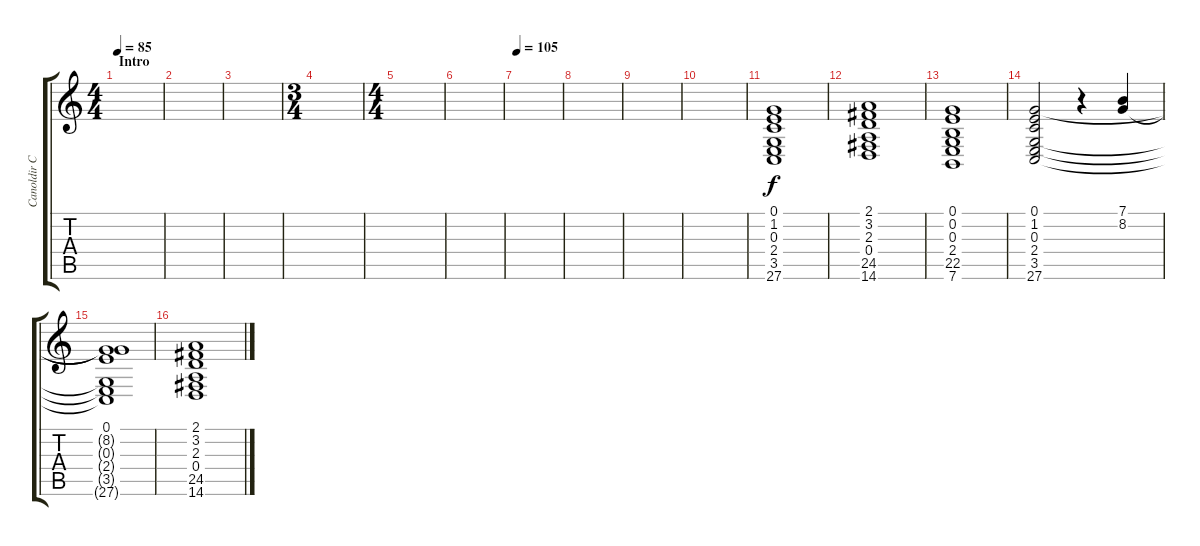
\track ("Canoldir Choir" "Canoldir C") {instrument choiraahs}
\staff {score tabs}
\tuning (E4 B3 G3 D3 A2 E2) {hide}
\ts (4 4)
\section ("" "Intro")
\tempo 85
\clef g2
\ks c
|
|
|
\ts (3 4)
|
\ts (4 4)
|
|
\tempo 105
|
|
|
|
(0.1 1.2 0.3 2.4 3.5 27.6).1{balance 12} |
(2.1 3.2 2.3 0.4 24.5 14.6).1 |
(0.1 0.2 0.3 2.4 22.5 7.6).1 |
(0.1 1.2 0.3 2.4 3.5 27.6).2 r.4 (7.1 8.2).4 |
(0.1 8.2{t} 0.3{t} 2.4{t} 3.5{t} 27.6{t}).1 |
(2.1 3.2 2.3 0.4 24.5 14.6).1
